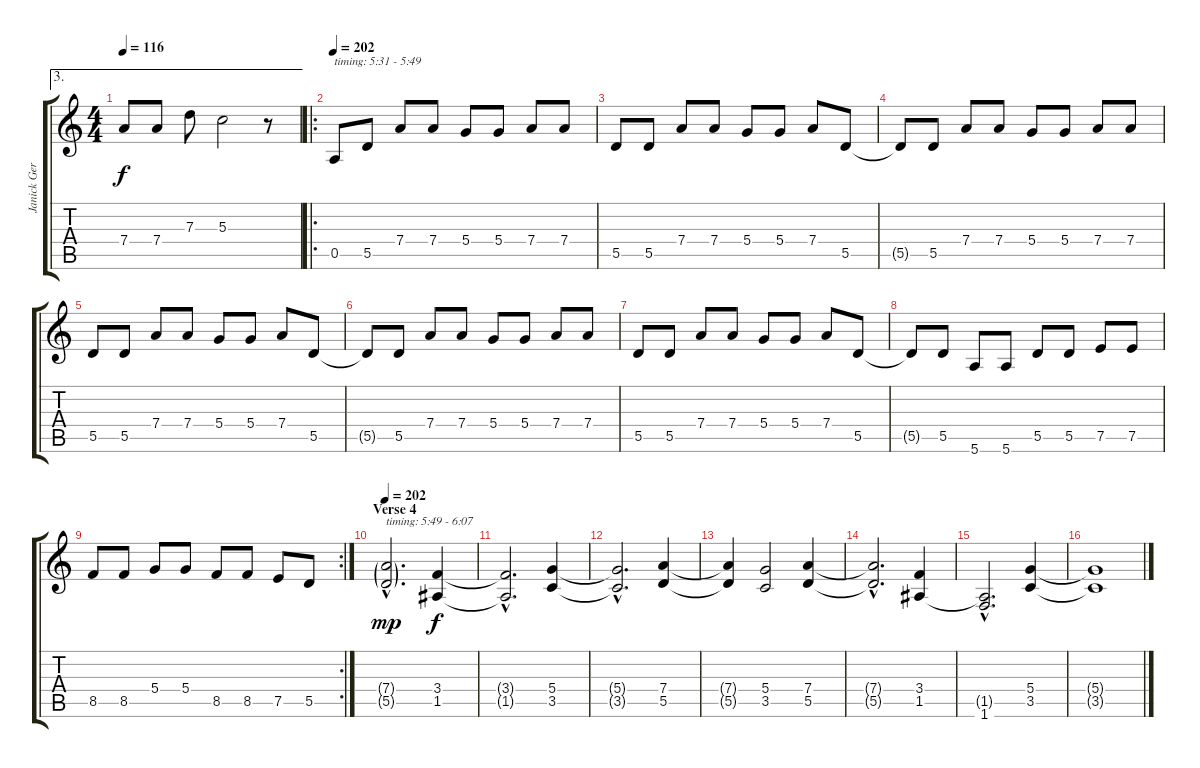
\track ("Janick Gers Distortion" "Janick Ger") {instrument distortionguitar}
\staff {score tabs}
\tuning (E4 B3 G3 D3 A2 E2) {hide}
\ae 3
\ts (4 4)
\tempo 116
\clef g2
\ks c
7.4{t}.8{dy f} 7.4.8 7.3.8 5.3.2 r.8 |
\ro
\tempo 202
0.5.8{txt "timing: 5:31 - 5:49"} 5.5.8 7.4.8 7.4.8 5.4.8 5.4.8 7.4.8 7.4.8 |
5.5.8 5.5.8 7.4.8 7.4.8 5.4.8 5.4.8 7.4.8 5.5.8 |
5.5{t}.8 5.5.8 7.4.8 7.4.8 5.4.8 5.4.8 7.4.8 7.4.8 |
5.5.8 5.5.8 7.4.8 7.4.8 5.4.8 5.4.8 7.4.8 5.5.8 |
5.5{t}.8 5.5.8 7.4.8 7.4.8 5.4.8 5.4.8 7.4.8 7.4.8 |
5.5.8 5.5.8 7.4.8 7.4.8 5.4.8 5.4.8 7.4.8 5.5.8 |
5.5{t}.8 5.5.8 5.6.8 5.6.8 5.5.8 5.5.8 7.5.8 7.5.8 |
\rc 2
8.5.8 8.5.8 5.4.8 5.4.8 8.5.8 8.5.8 7.5.8 5.5.8 |
\section ("" "Verse 4")
\tempo 202
(7.4{g hac} 5.5{g hac}).2{d txt "timing: 5:49 - 6:07" dy mp} (3.4 1.5).4{dy f} |
(3.4{hac t} 1.5{hac t}).2{d} (5.4 3.5).4 |
(5.4{hac t} 3.5{hac t}).2{d} (7.4 5.5).4 |
(7.4{t} 5.5{t}).4 (5.4 3.5).2 (7.4 5.5).4 |
(7.4{hac t} 5.5{hac t}).2{d} (3.4 1.5).4 |
(1.5{hac t} 1.6{hac}).2{d} (5.4 3.5).4 |
(5.4{t} 3.5{t}).1
